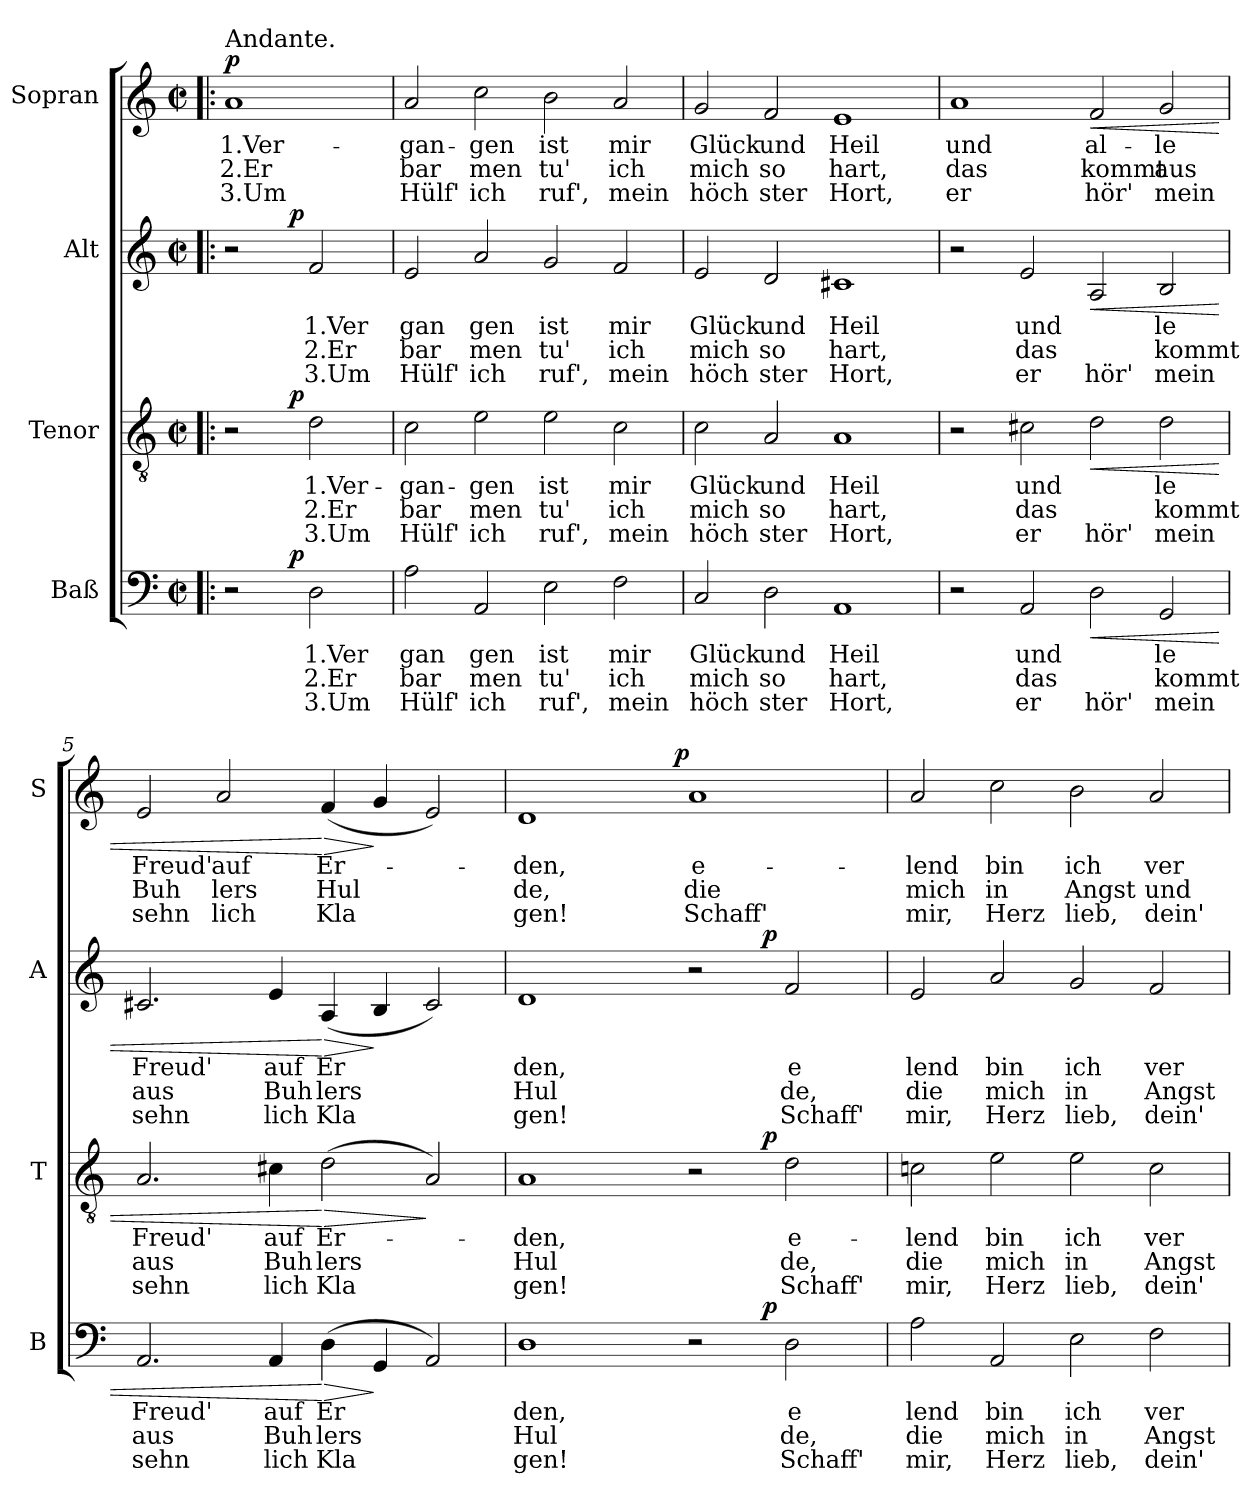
**kern	**text	**text	**text	**dynam	**kern	**text	**text	**text	**dynam	**kern	**text	**text	**text	**dynam	**kern	**text	**text	**text	**dynam
*part4	*part4	*part4	*part4	*part4	*part3	*part3	*part3	*part3	*part3	*part2	*part2	*part2	*part2	*part2	*part1	*part1	*part1	*part1	*part1
*staff4	*staff4	*staff4	*staff4	*staff4	*staff3	*staff3	*staff3	*staff3	*staff3	*staff2	*staff2	*staff2	*staff2	*staff2	*staff1	*staff1	*staff1	*staff1	*staff1
*I"Baß	*	*	*	*	*I"Tenor	*	*	*	*	*I"Alt	*	*	*	*	*I"Sopran	*	*	*	*
*I'B	*	*	*	*	*I'T	*	*	*	*	*I'A	*	*	*	*	*I'S	*	*	*	*
*clefF4	*	*	*	*	*clefGv2	*	*	*	*	*clefG2	*	*	*	*	*clefG2	*	*	*	*
*k[]	*	*	*	*	*k[]	*	*	*	*	*k[]	*	*	*	*	*k[]	*	*	*	*
*C:	*	*	*	*	*C:	*	*	*	*	*C:	*	*	*	*	*C:	*	*	*	*
*M2/2	*	*	*	*	*M2/2	*	*	*	*	*M2/2	*	*	*	*	*M2/2	*	*	*	*
*met(c|)	*	*	*	*	*met(c|)	*	*	*	*	*met(c|)	*	*	*	*	*met(c|)	*	*	*	*
=1!|:	=1!|:	=1!|:	=1!|:	=1!|:	=1!|:	=1!|:	=1!|:	=1!|:	=1!|:	=1!|:	=1!|:	=1!|:	=1!|:	=1!|:	=1!|:	=1!|:	=1!|:	=1!|:	=1!|:
!	!	!	!	!	!	!	!	!	!	!	!	!	!	!	!LO:TX:a:t=Andante.	!	!	!	!
!	!	!	!	!	!	!	!	!	!	!	!	!	!	!	!	!LO:LY:b:rj	!LO:LY:b:rj	!LO:LY:b:rj	!LO:DY:a
*^	*	*	*	*	*^	*	*	*	*	*^	*	*	*	*	*	*	*	*	*
2r	4..ryy	.	.	.	.	2r	4..ryy	.	.	.	.	2r	4..ryy	.	.	.	.	1a	1.Ver-	2.Er	3.Um	p
!	!	!	!	!	!LO:DY:a	!	!	!	!	!	!LO:DY:a	!	!	!	!	!	!LO:DY:a	!	!	!	!	!
.	2ryy	.	.	.	p	.	2ryy	.	.	.	p	.	2ryy	.	.	.	p	.	.	.	.	.
!	!	!LO:LY:b:rj	!LO:LY:b:rj	!LO:LY:b:rj	!	!	!	!LO:LY:b:rj	!LO:LY:b:rj	!LO:LY:b:rj	!	!	!	!LO:LY:b:rj	!LO:LY:b:rj	!LO:LY:b:rj	!	!	!	!	!	!
2D\	.	1.Ver	2.Er	3.Um	.	2d\	.	1.Ver-	2.Er	3.Um	.	2f/	.	1.Ver	2.Er	3.Um	.	.	.	.	.	.
.	16ryy	.	.	.	.	.	16ryy	.	.	.	.	.	16ryy	.	.	.	.	.	.	.	.	.
=2	=2	=2	=2	=2	=2	=2	=2	=2	=2	=2	=2	=2	=2	=2	=2	=2	=2	=2	=2	=2	=2	=2
!	!	!LO:LY:b:rj	!LO:LY:b:rj	!LO:LY:b:rj	!	!	!	!LO:LY:b:rj	!LO:LY:b:rj	!LO:LY:b:rj	!	!	!	!LO:LY:b:rj	!LO:LY:b:rj	!LO:LY:b:rj	!	!	!LO:LY:b:rj	!LO:LY:b:rj	!LO:LY:b:rj	!
*v	*v	*	*	*	*	*	*	*	*	*	*	*v	*v	*	*	*	*	*	*	*	*	*
*	*	*	*	*	*v	*v	*	*	*	*	*	*	*	*	*	*	*	*	*	*
2A\	gan	bar	Hülf'	.	2c\	-gan-	bar	Hülf'	.	2e/	gan	bar	Hülf'	.	2a/	-gan-	bar	Hülf'	.
!	!LO:LY:b:rj	!LO:LY:b:rj	!LO:LY:b:rj	!	!	!LO:LY:b:rj	!LO:LY:b:rj	!LO:LY:b:rj	!	!	!LO:LY:b:rj	!LO:LY:b:rj	!LO:LY:b:rj	!	!	!LO:LY:b:rj	!LO:LY:b:rj	!LO:LY:b:rj	!
2AA/	gen	men	ich	.	2e\	-gen	men	ich	.	2a/	gen	men	ich	.	2cc\	-gen	men	ich	.
!	!LO:LY:b:rj	!LO:LY:b:rj	!LO:LY:b:rj	!	!	!LO:LY:b:rj	!LO:LY:b:rj	!LO:LY:b:rj	!	!	!LO:LY:b:rj	!LO:LY:b:rj	!LO:LY:b:rj	!	!	!LO:LY:b:rj	!LO:LY:b:rj	!LO:LY:b:rj	!
2E\	ist	tu'	ruf',	.	2e\	ist	tu'	ruf',	.	2g/	ist	tu'	ruf',	.	2b\	ist	tu'	ruf',	.
!	!LO:LY:b:rj	!LO:LY:b:rj	!LO:LY:b:rj	!	!	!LO:LY:b:rj	!LO:LY:b:rj	!LO:LY:b:rj	!	!	!LO:LY:b:rj	!LO:LY:b:rj	!LO:LY:b:rj	!	!	!LO:LY:b:rj	!LO:LY:b:rj	!LO:LY:b:rj	!
2F\	mir	ich	mein	.	2c\	mir	ich	mein	.	2f/	mir	ich	mein	.	2a/	mir	ich	mein	.
=3	=3	=3	=3	=3	=3	=3	=3	=3	=3	=3	=3	=3	=3	=3	=3	=3	=3	=3	=3
!	!LO:LY:b:rj	!LO:LY:b:rj	!LO:LY:b:rj	!	!	!LO:LY:b:rj	!LO:LY:b:rj	!LO:LY:b:rj	!	!	!LO:LY:b:rj	!LO:LY:b:rj	!LO:LY:b:rj	!	!	!LO:LY:b:rj	!LO:LY:b:rj	!LO:LY:b:rj	!
2C/	Glück	mich	höch	.	2c\	Glück	mich	höch	.	2e/	Glück	mich	höch	.	2g/	Glück	mich	höch	.
!	!LO:LY:b:rj	!LO:LY:b:rj	!LO:LY:b:rj	!	!	!LO:LY:b:rj	!LO:LY:b:rj	!LO:LY:b:rj	!	!	!LO:LY:b:rj	!LO:LY:b:rj	!LO:LY:b:rj	!	!	!LO:LY:b:rj	!LO:LY:b:rj	!LO:LY:b:rj	!
2D\	und	so	ster	.	2A/	und	so	ster	.	2d/	und	so	ster	.	2f/	und	so	ster	.
!	!LO:LY:b:rj	!LO:LY:b:rj	!LO:LY:b:rj	!	!	!LO:LY:b:rj	!LO:LY:b:rj	!LO:LY:b:rj	!	!	!LO:LY:b:rj	!LO:LY:b:rj	!LO:LY:b:rj	!	!	!LO:LY:b:rj	!LO:LY:b:rj	!LO:LY:b:rj	!
1AA	Heil	hart,	Hort,	.	1A	Heil	hart,	Hort,	.	1c#X	Heil	hart,	Hort,	.	1e	Heil	hart,	Hort,	.
=4	=4	=4	=4	=4	=4	=4	=4	=4	=4	=4	=4	=4	=4	=4	=4	=4	=4	=4	=4
!	!	!	!	!	!	!	!	!	!	!	!	!	!	!	!	!LO:LY:b:rj	!LO:LY:b:rj	!LO:LY:b:rj	!
2r	.	.	.	.	2r	.	.	.	.	2r	.	.	.	.	1a	und	das	er	.
!	!LO:LY:b:rj	!LO:LY:b:rj	!LO:LY:b:rj	!	!	!LO:LY:b:rj	!LO:LY:b:rj	!LO:LY:b:rj	!	!	!LO:LY:b:rj	!LO:LY:b:rj	!LO:LY:b:rj	!	!	!	!	!	!
2AA/	und	das	er	.	2c#X\	und	das	er	.	2e/	und	das	er	.	.	.	.	.	.
!	!	!	!LO:LY:b:rj	!LO:HP:b	!	!	!	!LO:LY:b:rj	!LO:HP:b	!	!	!	!LO:LY:b:rj	!LO:HP:b	!	!LO:LY:b:rj	!LO:LY:b:rj	!LO:LY:b:rj	!LO:HP:b
2D\	.	.	hör'	<	2d\	.	.	hör'	<	2A/	.	.	hör'	<	2f/	al-	kommt	hör'	<
!	!LO:LY:b:rj	!LO:LY:b:rj	!LO:LY:b:rj	!	!	!LO:LY:b:rj	!LO:LY:b:rj	!LO:LY:b:rj	!	!	!LO:LY:b:rj	!LO:LY:b:rj	!LO:LY:b:rj	!	!	!LO:LY:b:rj	!LO:LY:b:rj	!LO:LY:b:rj	!
2GG/	le	kommt	mein	.	2d\	-le	kommt	mein	.	2B/	le	kommt	mein	.	2g/	-le	aus	mein	.
=5	=5	=5	=5	=5	=5	=5	=5	=5	=5	=5	=5	=5	=5	=5	=5	=5	=5	=5	=5
!	!LO:LY:b:rj	!LO:LY:b:rj	!LO:LY:b:rj	!	!	!LO:LY:b:rj	!LO:LY:b:rj	!LO:LY:b:rj	!	!	!LO:LY:b:rj	!LO:LY:b:rj	!LO:LY:b:rj	!	!	!LO:LY:b:rj	!LO:LY:b:rj	!LO:LY:b:rj	!
2.AA/	Freud'	aus	sehn	.	2.A/	Freud'	aus	sehn	.	2.c#X/	Freud'	aus	sehn	.	2e/	Freud'	Buh	sehn	.
!	!	!	!	!	!	!	!	!	!	!	!	!	!	!	!	!LO:LY:b:rj	!LO:LY:b:rj	!LO:LY:b:rj	!
.	.	.	.	.	.	.	.	.	.	.	.	.	.	.	2a/	auf	lers	lich	.
!	!LO:LY:b:rj	!LO:LY:b:rj	!LO:LY:b:rj	!	!	!LO:LY:b:rj	!LO:LY:b:rj	!LO:LY:b:rj	!	!	!LO:LY:b:rj	!LO:LY:b:rj	!LO:LY:b:rj	!	!	!	!	!	!
4AA/	auf	Buh	lich	.	4c#X\	auf	Buh	lich	.	4e/	auf	Buh	lich	.	.	.	.	.	.
!	!LO:LY:b:rj	!LO:LY:b:rj	!LO:LY:b:rj	!LO:HP:n=1:b	!	!LO:LY:b:rj	!LO:LY:b:rj	!LO:LY:b:rj	!LO:HP:n=1:b	!	!LO:LY:b:rj	!LO:LY:b:rj	!LO:LY:b:rj	!LO:HP:n=1:b	!	!LO:LY:b:rj	!LO:LY:b:rj	!LO:LY:b:rj	!LO:HP:n=1:b
(>4D\	Er	lers	Kla	[ >	(>2d\	Er-	lers	Kla	[ >	(<4A/	Er	lers	Kla	[ >	(<4f/	Er-	Hul	Kla	[ >
4GG/	.	.	.	]	.	.	.	.	.	4B/	.	.	.	]	4g/	.	.	.	]
2AA/)	.	.	.	.	2A/)	.	.	.	]	2c#/)	.	.	.	.	2e/)	.	.	.	.
=6	=6	=6	=6	=6	=6	=6	=6	=6	=6	=6	=6	=6	=6	=6	=6	=6	=6	=6	=6
!	!LO:LY:b:rj	!LO:LY:b:rj	!LO:LY:b:rj	!	!	!LO:LY:b:rj	!LO:LY:b:rj	!LO:LY:b:rj	!	!	!LO:LY:b:rj	!LO:LY:b:rj	!LO:LY:b:rj	!	!	!LO:LY:b:rj	!LO:LY:b:rj	!LO:LY:b:rj	!
*^	*	*	*	*	*^	*	*	*	*	*^	*	*	*	*	*^	*	*	*	*
1D	1ryy	den,	Hul	gen!	.	1A	1ryy	-den,	Hul	gen!	.	1d	1ryy	den,	Hul	gen!	.	1d	2ryy	-den,	de,	gen!	.
.	.	.	.	.	.	.	.	.	.	.	.	.	.	.	.	.	.	.	4...ryy	.	.	.	.
!	!	!	!	!	!	!	!	!	!	!	!	!	!	!	!	!	!	!	!	!	!	!	!LO:DY:a
.	.	.	.	.	.	.	.	.	.	.	.	.	.	.	.	.	.	.	1ryy	.	.	.	p
!	!	!	!	!	!	!	!	!	!	!	!	!	!	!	!	!	!	!	!	!LO:LY:b:rj	!LO:LY:b:rj	!LO:LY:b:rj	!
2r	4..ryy	.	.	.	.	2r	4..ryy	.	.	.	.	2r	4..ryy	.	.	.	.	1a	.	e-	die	Schaff'	.
!	!	!	!	!	!LO:DY:a	!	!	!	!	!	!LO:DY:a	!	!	!	!	!	!LO:DY:a	!	!	!	!	!	!
.	2ryy	.	.	.	p	.	2ryy	.	.	.	p	.	2ryy	.	.	.	p	.	.	.	.	.	.
!	!	!LO:LY:b:rj	!LO:LY:b:rj	!LO:LY:b:rj	!	!	!	!LO:LY:b:rj	!LO:LY:b:rj	!LO:LY:b:rj	!	!	!	!LO:LY:b:rj	!LO:LY:b:rj	!LO:LY:b:rj	!	!	!	!	!	!	!
2D\	.	e	de,	Schaff'	.	2d\	.	e-	de,	Schaff'	.	2f/	.	e	de,	Schaff'	.	.	.	.	.	.	.
.	16ryy	.	.	.	.	.	16ryy	.	.	.	.	.	16ryy	.	.	.	.	.	.	.	.	.	.
.	.	.	.	.	.	.	.	.	.	.	.	.	.	.	.	.	.	.	32ryy	.	.	.	.
!!LO:LB:g=z
=7	=7	=7	=7	=7	=7	=7	=7	=7	=7	=7	=7	=7	=7	=7	=7	=7	=7	=7	=7	=7	=7	=7	=7
!	!	!LO:LY:b:rj	!LO:LY:b:rj	!LO:LY:b:rj	!	!	!	!LO:LY:b:rj	!LO:LY:b:rj	!LO:LY:b:rj	!	!	!	!LO:LY:b:rj	!LO:LY:b:rj	!LO:LY:b:rj	!	!	!	!LO:LY:b:rj	!LO:LY:b:rj	!LO:LY:b:rj	!
*v	*v	*	*	*	*	*	*	*	*	*	*	*v	*v	*	*	*	*	*v	*v	*	*	*	*
*	*	*	*	*	*v	*v	*	*	*	*	*	*	*	*	*	*	*	*	*	*
2A\	lend	die	mir,	.	2cn\	-lend	die	mir,	.	2e/	lend	die	mir,	.	2a/	-lend	mich	mir,	.
!	!LO:LY:b:rj	!LO:LY:b:rj	!LO:LY:b:rj	!	!	!LO:LY:b:rj	!LO:LY:b:rj	!LO:LY:b:rj	!	!	!LO:LY:b:rj	!LO:LY:b:rj	!LO:LY:b:rj	!	!	!LO:LY:b:rj	!LO:LY:b:rj	!LO:LY:b:rj	!
2AA/	bin	mich	Herz	.	2e\	bin	mich	Herz	.	2a/	bin	mich	Herz	.	2cc\	bin	in	Herz	.
!	!LO:LY:b:rj	!LO:LY:b:rj	!LO:LY:b:rj	!	!	!LO:LY:b:rj	!LO:LY:b:rj	!LO:LY:b:rj	!	!	!LO:LY:b:rj	!LO:LY:b:rj	!LO:LY:b:rj	!	!	!LO:LY:b:rj	!LO:LY:b:rj	!LO:LY:b:rj	!
2E\	ich	in	lieb,	.	2e\	ich	in	lieb,	.	2g/	ich	in	lieb,	.	2b\	ich	Angst	lieb,	.
!	!LO:LY:b:rj	!LO:LY:b:rj	!LO:LY:b:rj	!	!	!LO:LY:b:rj	!LO:LY:b:rj	!LO:LY:b:rj	!	!	!LO:LY:b:rj	!LO:LY:b:rj	!LO:LY:b:rj	!	!	!LO:LY:b:rj	!LO:LY:b:rj	!LO:LY:b:rj	!
2F\	ver-	Angst	dein'	.	2c\	ver-	Angst	dein'	.	2f/	ver-	Angst	dein'	.	2a/	ver-	und	dein'	.
=	=	=	=	=	=	=	=	=	=	=	=	=	=	=	=	=	=	=	=
*-	*-	*-	*-	*-	*-	*-	*-	*-	*-	*-	*-	*-	*-	*-	*-	*-	*-	*-	*-
